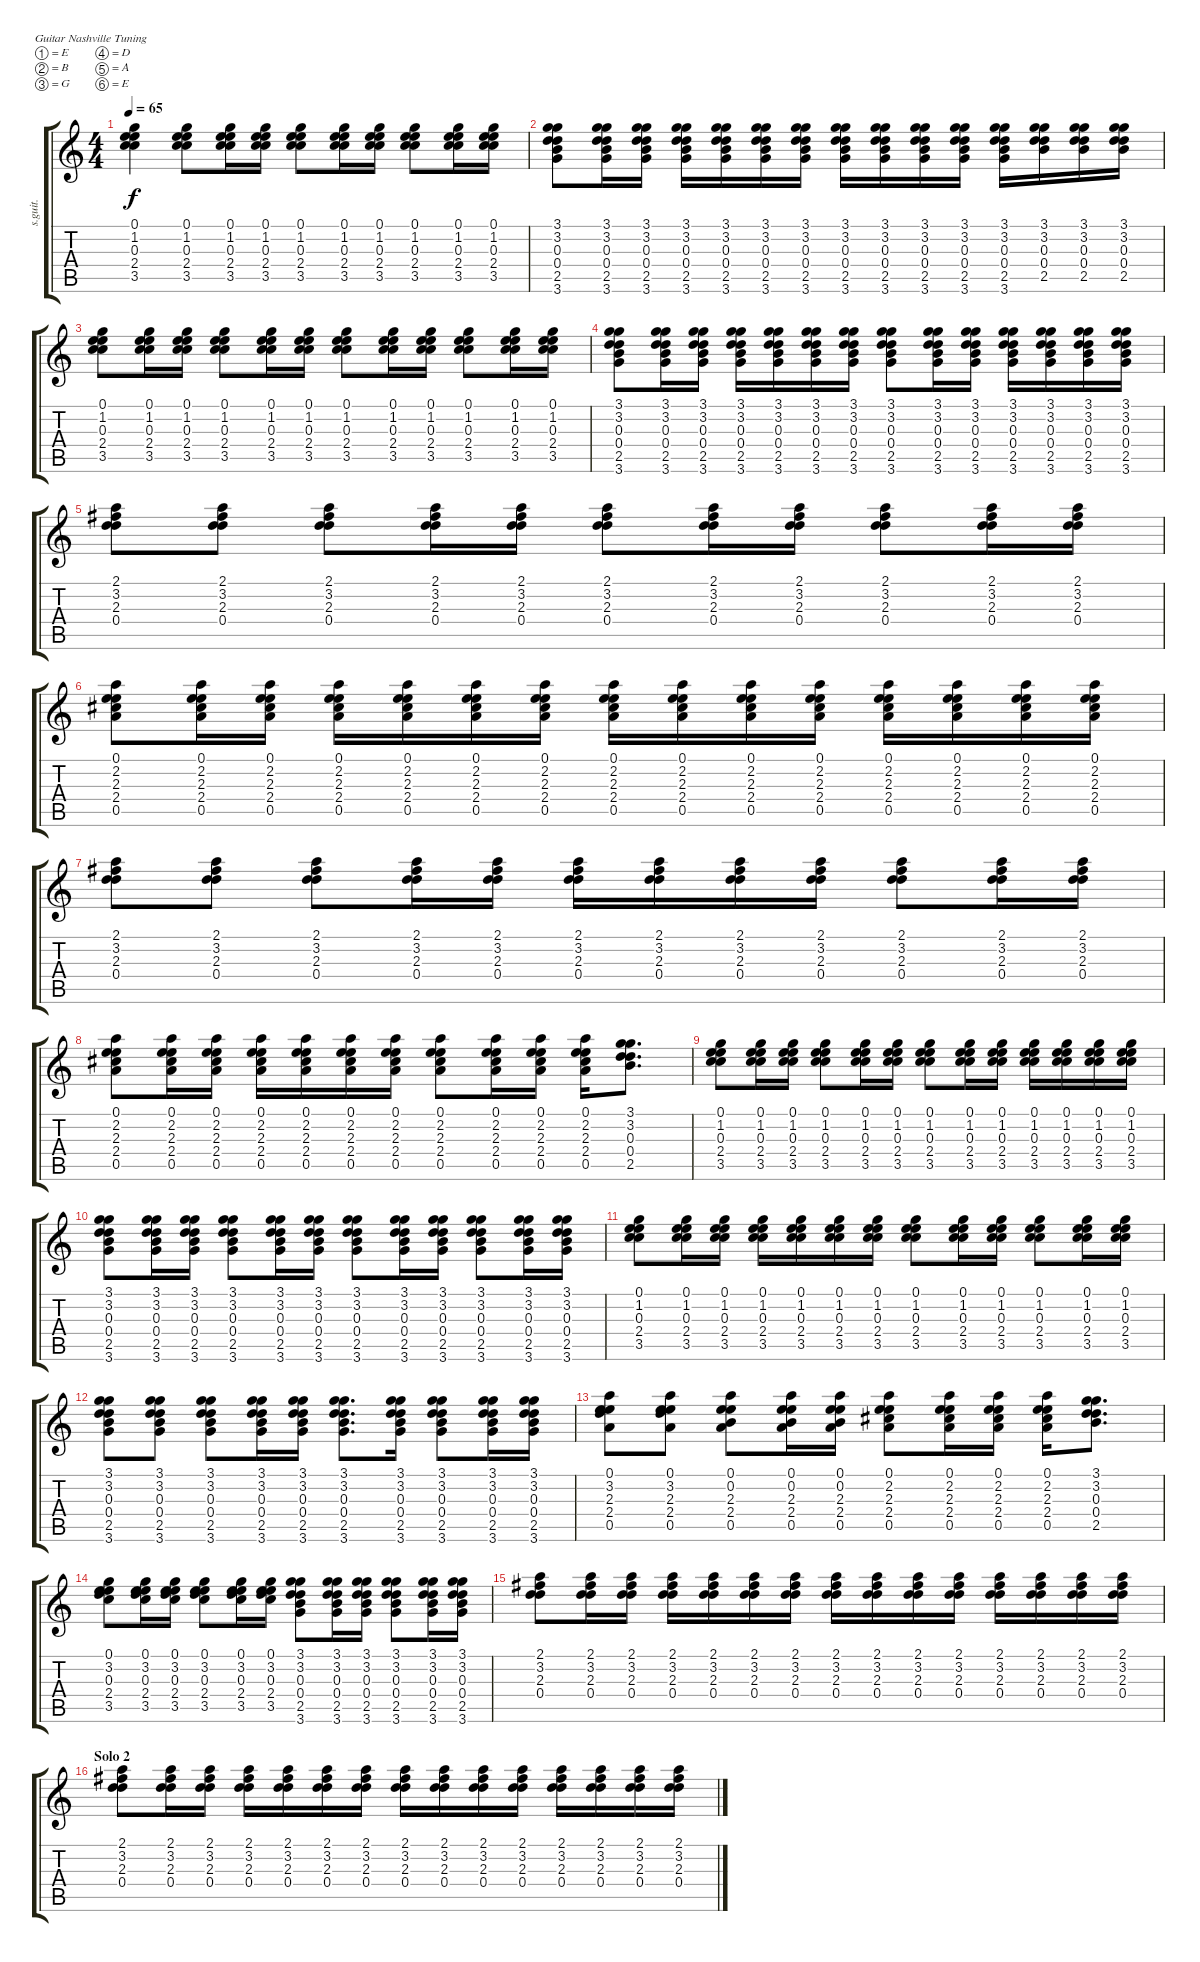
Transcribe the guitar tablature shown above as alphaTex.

\defaultSystemsLayout 4
\bracketExtendMode groupsimilarinstruments
\otherSystemsTrackNameOrientation horizontal
\track ("High-Strung Acoustic" "s.guit.") {instrument acousticguitarsteel}
\staff {score tabs}
\tuning (E4 B3 G4 D4 A3 E3)
\ts (4 4)
\tempo 65
\clef g2
\ks c
(0.1 1.2 0.3 2.4 3.5).4{dy f beam Down} (0.1 1.2 0.3 2.4 3.5).8{beam Down} (0.1 1.2 0.3 2.4 3.5).16{beam Down} (0.1 1.2 0.3 2.4 3.5).16{beam Down} (0.1 1.2 0.3 2.4 3.5).8{beam Down} (0.1 1.2 0.3 2.4 3.5).16{beam Down} (0.1 1.2 0.3 2.4 3.5).16{beam Down} (0.1 1.2 0.3 2.4 3.5).8{beam Down} (0.1 1.2 0.3 2.4 3.5).16{beam Down} (0.1 1.2 0.3 2.4 3.5).16{beam Down} |
(3.1 3.2 0.3 0.4 2.5 3.6).8{beam Down} (3.1 3.2 0.3 0.4 2.5 3.6).16{beam Down} (3.1 3.2 0.3 0.4 2.5 3.6).16{beam Down} (3.1 3.2 0.3 0.4 2.5 3.6).16{beam Down} (3.1 3.2 0.3 0.4 2.5 3.6).16{beam Down} (3.1 3.2 0.3 0.4 2.5 3.6).16{beam Down} (3.1 3.2 0.3 0.4 2.5 3.6).16{beam Down} (3.1 3.2 0.3 0.4 2.5 3.6).16{beam Down} (3.1 3.2 0.3 0.4 2.5 3.6).16{beam Down} (3.1 3.2 0.3 0.4 2.5 3.6).16{beam Down} (3.1 3.2 0.3 0.4 2.5 3.6).16{beam Down} (3.1 3.2 0.3 0.4 2.5 3.6).16{beam Down} (3.1 3.2 0.3 0.4 2.5).16{beam Down} (3.1 3.2 0.3 0.4 2.5).16{beam Down} (3.1 3.2 0.3 0.4 2.5).16{beam Down} |
(0.1 1.2 0.3 2.4 3.5).8{beam Down} (0.1 1.2 0.3 2.4 3.5).16{beam Down} (0.1 1.2 0.3 2.4 3.5).16{beam Down} (0.1 1.2 0.3 2.4 3.5).8{beam Down} (0.1 1.2 0.3 2.4 3.5).16{beam Down} (0.1 1.2 0.3 2.4 3.5).16{beam Down} (0.1 1.2 0.3 2.4 3.5).8{beam Down} (0.1 1.2 0.3 2.4 3.5).16{beam Down} (0.1 1.2 0.3 2.4 3.5).16{beam Down} (0.1 1.2 0.3 2.4 3.5).8{beam Down} (0.1 1.2 0.3 2.4 3.5).16{beam Down} (0.1 1.2 0.3 2.4 3.5).16{beam Down} |
(3.1 3.2 0.3 0.4 2.5 3.6).8{beam Down} (3.1 3.2 0.3 0.4 2.5 3.6).16{beam Down} (3.1 3.2 0.3 0.4 2.5 3.6).16{beam Down} (3.1 3.2 0.3 0.4 2.5 3.6).16{beam Down} (3.1 3.2 0.3 0.4 2.5 3.6).16{beam Down} (3.1 3.2 0.3 0.4 2.5 3.6).16{beam Down} (3.1 3.2 0.3 0.4 2.5 3.6).16{beam Down} (3.1 3.2 0.3 0.4 2.5 3.6).8{beam Down} (3.1 3.2 0.3 0.4 2.5 3.6).16{beam Down} (3.1 3.2 0.3 0.4 2.5 3.6).16{beam Down} (3.1 3.2 0.3 0.4 2.5 3.6).16{beam Down} (3.1 3.2 0.3 0.4 2.5 3.6).16{beam Down} (3.1 3.2 0.3 0.4 2.5 3.6).16{beam Down} (3.1 3.2 0.3 0.4 2.5 3.6).16{beam Down} |
(2.1{acc #} 3.2 2.3 0.4).8{beam Down} (2.1{acc #} 3.2 2.3 0.4).8{beam Down} (2.1{acc #} 3.2 2.3 0.4).8{beam Down} (2.1{acc #} 3.2 2.3 0.4).16{beam Down} (2.1{acc #} 3.2 2.3 0.4).16{beam Down} (2.1{acc #} 3.2 2.3 0.4).8{beam Down} (2.1{acc #} 3.2 2.3 0.4).16{beam Down} (2.1{acc #} 3.2 2.3 0.4).16{beam Down} (2.1{acc #} 3.2 2.3 0.4).8{beam Down} (2.1{acc #} 3.2 2.3 0.4).16{beam Down} (2.1{acc #} 3.2 2.3 0.4).16{beam Down} |
(0.1 2.2{acc #} 2.3 2.4 0.5).8{beam Down} (0.1 2.2{acc #} 2.3 2.4 0.5).16{beam Down} (0.1 2.2{acc #} 2.3 2.4 0.5).16{beam Down} (0.1 2.2{acc #} 2.3 2.4 0.5).16{beam Down} (0.1 2.2{acc #} 2.3 2.4 0.5).16{beam Down} (0.1 2.2{acc #} 2.3 2.4 0.5).16{beam Down} (0.1 2.2{acc #} 2.3 2.4 0.5).16{beam Down} (0.1 2.2{acc #} 2.3 2.4 0.5).16{beam Down} (0.1 2.2{acc #} 2.3 2.4 0.5).16{beam Down} (0.1 2.2{acc #} 2.3 2.4 0.5).16{beam Down} (0.1 2.2{acc #} 2.3 2.4 0.5).16{beam Down} (0.1 2.2{acc #} 2.3 2.4 0.5).16{beam Down} (0.1 2.2{acc #} 2.3 2.4 0.5).16{beam Down} (0.1 2.2{acc #} 2.3 2.4 0.5).16{beam Down} (0.1 2.2{acc #} 2.3 2.4 0.5).16{beam Down} |
(2.1{acc #} 3.2 2.3 0.4).8{beam Down} (2.1{acc #} 3.2 2.3 0.4).8{beam Down} (2.1{acc #} 3.2 2.3 0.4).8{beam Down} (2.1{acc #} 3.2 2.3 0.4).16{beam Down} (2.1{acc #} 3.2 2.3 0.4).16{beam Down} (2.1{acc #} 3.2 2.3 0.4).16{beam Down} (2.1{acc #} 3.2 2.3 0.4).16{beam Down} (2.1{acc #} 3.2 2.3 0.4).16{beam Down} (2.1{acc #} 3.2 2.3 0.4).16{beam Down} (2.1{acc #} 3.2 2.3 0.4).8{beam Down} (2.1{acc #} 3.2 2.3 0.4).16{beam Down} (2.1{acc #} 3.2 2.3 0.4).16{beam Down} |
(0.1 2.2{acc #} 2.3 2.4 0.5).8{beam Down} (0.1 2.2{acc #} 2.3 2.4 0.5).16{beam Down} (0.1 2.2{acc #} 2.3 2.4 0.5).16{beam Down} (0.1 2.2{acc #} 2.3 2.4 0.5).16{beam Down} (0.1 2.2{acc #} 2.3 2.4 0.5).16{beam Down} (0.1 2.2{acc #} 2.3 2.4 0.5).16{beam Down} (0.1 2.2{acc #} 2.3 2.4 0.5).16{beam Down} (0.1 2.2{acc #} 2.3 2.4 0.5).8{beam Down} (0.1 2.2{acc #} 2.3 2.4 0.5).16{beam Down} (0.1 2.2{acc #} 2.3 2.4 0.5).16{beam Down} (0.1 2.2{acc #} 2.3 2.4 0.5).16{beam Down} (3.1 3.2 0.3 0.4 2.5).8{d beam Down} |
(0.1 1.2 0.3 2.4 3.5).8{beam Down} (0.1 1.2 0.3 2.4 3.5).16{beam Down} (0.1 1.2 0.3 2.4 3.5).16{beam Down} (0.1 1.2 0.3 2.4 3.5).8{beam Down} (0.1 1.2 0.3 2.4 3.5).16{beam Down} (0.1 1.2 0.3 2.4 3.5).16{beam Down} (0.1 1.2 0.3 2.4 3.5).8{beam Down} (0.1 1.2 0.3 2.4 3.5).16{beam Down} (0.1 1.2 0.3 2.4 3.5).16{beam Down} (0.1 1.2 0.3 2.4 3.5).16{beam Down} (0.1 1.2 0.3 2.4 3.5).16{beam Down} (0.1 1.2 0.3 2.4 3.5).16{beam Down} (0.1 1.2 0.3 2.4 3.5).16{beam Down} |
(3.1 3.2 0.3 0.4 2.5 3.6).8{beam Down} (3.1 3.2 0.3 0.4 2.5 3.6).16{beam Down} (3.1 3.2 0.3 0.4 2.5 3.6).16{beam Down} (3.1 3.2 0.3 0.4 2.5 3.6).8{beam Down} (3.1 3.2 0.3 0.4 2.5 3.6).16{beam Down} (3.1 3.2 0.3 0.4 2.5 3.6).16{beam Down} (3.1 3.2 0.3 0.4 2.5 3.6).8{beam Down} (3.1 3.2 0.3 0.4 2.5 3.6).16{beam Down} (3.1 3.2 0.3 0.4 2.5 3.6).16{beam Down} (3.1 3.2 0.3 0.4 2.5 3.6).8{beam Down} (3.1 3.2 0.3 0.4 2.5 3.6).16{beam Down} (3.1 3.2 0.3 0.4 2.5 3.6).16{beam Down} |
(0.1 1.2 0.3 2.4 3.5).8{beam Down} (0.1 1.2 0.3 2.4 3.5).16{beam Down} (0.1 1.2 0.3 2.4 3.5).16{beam Down} (0.1 1.2 0.3 2.4 3.5).16{beam Down} (0.1 1.2 0.3 2.4 3.5).16{beam Down} (0.1 1.2 0.3 2.4 3.5).16{beam Down} (0.1 1.2 0.3 2.4 3.5).16{beam Down} (0.1 1.2 0.3 2.4 3.5).8{beam Down} (0.1 1.2 0.3 2.4 3.5).16{beam Down} (0.1 1.2 0.3 2.4 3.5).16{beam Down} (0.1 1.2 0.3 2.4 3.5).8{beam Down} (0.1 1.2 0.3 2.4 3.5).16{beam Down} (0.1 1.2 0.3 2.4 3.5).16{beam Down} |
(3.1 3.2 0.3 0.4 2.5 3.6).8{beam Down} (3.1 3.2 0.3 0.4 2.5 3.6).8{beam Down} (3.1 3.2 0.3 0.4 2.5 3.6).8{beam Down} (3.1 3.2 0.3 0.4 2.5 3.6).16{beam Down} (3.1 3.2 0.3 0.4 2.5 3.6).16{beam Down} (3.1 3.2 0.3 0.4 2.5 3.6).8{d beam Down} (3.1 3.2 0.3 0.4 2.5 3.6).16{beam Down} (3.1 3.2 0.3 0.4 2.5 3.6).8{beam Down} (3.1 3.2 0.3 0.4 2.5 3.6).16{beam Down} (3.1 3.2 0.3 0.4 2.5 3.6).16{beam Down} |
(0.1 3.2 2.3 2.4 0.5).8{beam Down} (0.1 3.2 2.3 2.4 0.5).8{beam Down} (0.1 0.2 2.3 2.4 0.5).8{beam Down} (0.1 0.2 2.3 2.4 0.5).16{beam Down} (0.1 0.2 2.3 2.4 0.5).16{beam Down} (0.1 2.2{acc #} 2.3 2.4 0.5).8{beam Down} (0.1 2.2{acc #} 2.3 2.4 0.5).16{beam Down} (0.1 2.2{acc #} 2.3 2.4 0.5).16{beam Down} (0.1 2.2{acc #} 2.3 2.4 0.5).16{beam Down} (3.1 3.2 0.3 0.4 2.5).8{d beam Down} |
(0.1 3.2 0.3 2.4 3.5).8{beam Down} (0.1 3.2 0.3 2.4 3.5).16{beam Down} (0.1 3.2 0.3 2.4 3.5).16{beam Down} (0.1 3.2 0.3 2.4 3.5).8{beam Down} (0.1 3.2 0.3 2.4 3.5).16{beam Down} (0.1 3.2 0.3 2.4 3.5).16{beam Down} (3.1 3.2 0.3 0.4 2.5 3.6).8{beam Down} (3.1 3.2 0.3 0.4 2.5 3.6).16{beam Down} (3.1 3.2 0.3 0.4 2.5 3.6).16{beam Down} (3.1 3.2 0.3 0.4 2.5 3.6).8{beam Down} (3.1 3.2 0.3 0.4 2.5 3.6).16{beam Down} (3.1 3.2 0.3 0.4 2.5 3.6).16{beam Down} |
(2.1{acc #} 3.2 2.3 0.4).8{beam Down} (2.1{acc #} 3.2 2.3 0.4).16{beam Down} (2.1{acc #} 3.2 2.3 0.4).16{beam Down} (2.1{acc #} 3.2 2.3 0.4).16{beam Down} (2.1{acc #} 3.2 2.3 0.4).16{beam Down} (2.1{acc #} 3.2 2.3 0.4).16{beam Down} (2.1{acc #} 3.2 2.3 0.4).16{beam Down} (2.1{acc #} 3.2 2.3 0.4).16{beam Down} (2.1{acc #} 3.2 2.3 0.4).16{beam Down} (2.1{acc #} 3.2 2.3 0.4).16{beam Down} (2.1{acc #} 3.2 2.3 0.4).16{beam Down} (2.1{acc #} 3.2 2.3 0.4).16{beam Down} (2.1{acc #} 3.2 2.3 0.4).16{beam Down} (2.1{acc #} 3.2 2.3 0.4).16{beam Down} (2.1{acc #} 3.2 2.3 0.4).16{beam Down} |
\section ("" "Solo 2")
(2.1{acc #} 3.2 2.3 0.4).8{beam Down} (2.1{acc #} 3.2 2.3 0.4).16{beam Down} (2.1{acc #} 3.2 2.3 0.4).16{beam Down} (2.1{acc #} 3.2 2.3 0.4).16{beam Down} (2.1{acc #} 3.2 2.3 0.4).16{beam Down} (2.1{acc #} 3.2 2.3 0.4).16{beam Down} (2.1{acc #} 3.2 2.3 0.4).16{beam Down} (2.1{acc #} 3.2 2.3 0.4).16{beam Down} (2.1{acc #} 3.2 2.3 0.4).16{beam Down} (2.1{acc #} 3.2 2.3 0.4).16{beam Down} (2.1{acc #} 3.2 2.3 0.4).16{beam Down} (2.1{acc #} 3.2 2.3 0.4).16{beam Down} (2.1{acc #} 3.2 2.3 0.4).16{beam Down} (2.1{acc #} 3.2 2.3 0.4).16{beam Down} (2.1{acc #} 3.2 2.3 0.4).16{beam Down}
